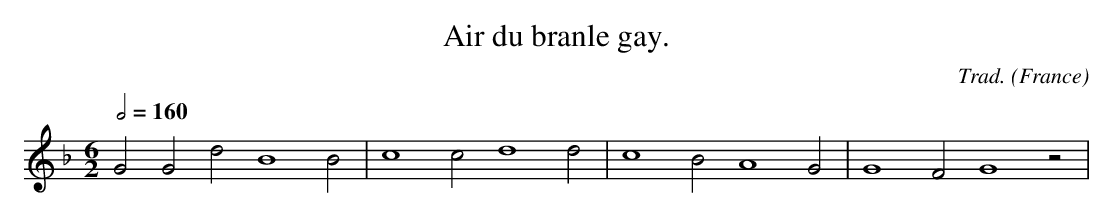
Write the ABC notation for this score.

X:1
T:Air du branle gay.
C:Trad.
O:France
M:6/2
L:1/2
Q:1/2=160
K:F
GGd B2B | c2c d2d | c2B A2G | G2F G2z |
